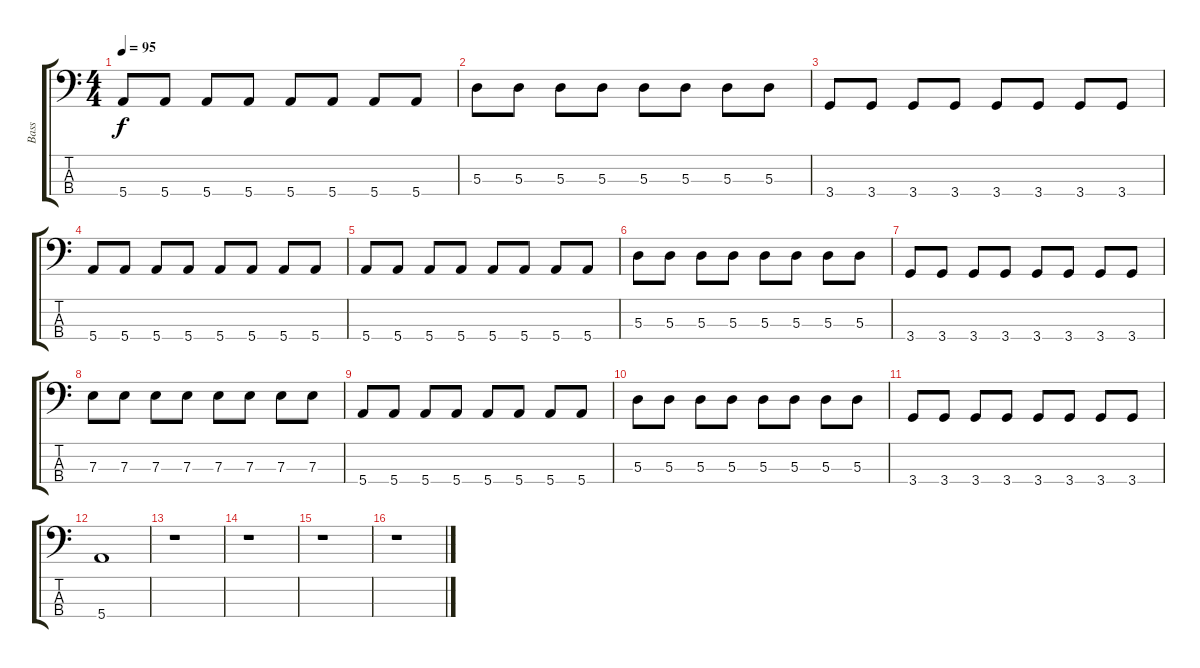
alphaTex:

\track ("Bass" "Bass") {instrument electricbasspick}
\staff {score tabs}
\tuning (G2 D2 A1 E1) {hide}
\ts (4 4)
\tempo 95
\clef f4
\ks c
5.4.8{dy f} 5.4.8 5.4.8 5.4.8 5.4.8 5.4.8 5.4.8 5.4.8 |
5.3.8 5.3.8 5.3.8 5.3.8 5.3.8 5.3.8 5.3.8 5.3.8 |
3.4.8 3.4.8 3.4.8 3.4.8 3.4.8 3.4.8 3.4.8 3.4.8 |
5.4.8 5.4.8 5.4.8 5.4.8 5.4.8 5.4.8 5.4.8 5.4.8 |
5.4.8 5.4.8 5.4.8 5.4.8 5.4.8 5.4.8 5.4.8 5.4.8 |
5.3.8 5.3.8 5.3.8 5.3.8 5.3.8 5.3.8 5.3.8 5.3.8 |
3.4.8 3.4.8 3.4.8 3.4.8 3.4.8 3.4.8 3.4.8 3.4.8 |
7.3.8 7.3.8 7.3.8 7.3.8 7.3.8 7.3.8 7.3.8 7.3.8 |
5.4.8 5.4.8 5.4.8 5.4.8 5.4.8 5.4.8 5.4.8 5.4.8 |
5.3.8 5.3.8 5.3.8 5.3.8 5.3.8 5.3.8 5.3.8 5.3.8 |
3.4.8 3.4.8 3.4.8 3.4.8 3.4.8 3.4.8 3.4.8 3.4.8 |
5.4.1 |
r.1 |
r.1 |
r.1 |
r.1
